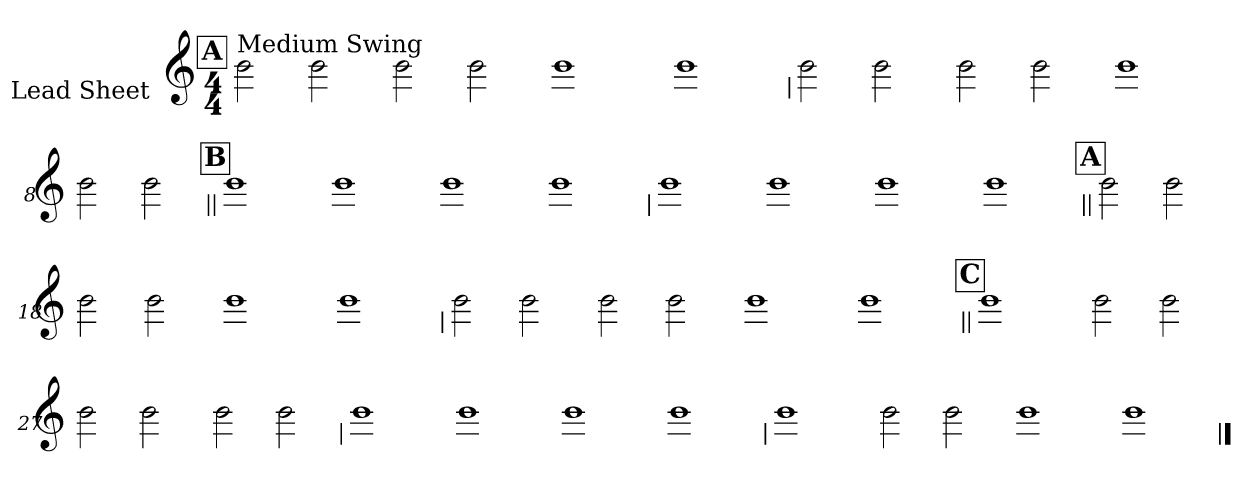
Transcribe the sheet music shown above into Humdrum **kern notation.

**kern
*part1
*staff1
*I"Lead Sheet
*stria0
*clefG2
*k[]
*C:
*M4/4
!!LO:REH:place=s1:a:t=A
=1||
!LO:TX:a:t=Medium Swing
2b
2b
=2-
2b
2b
=3-
1b
=4-
1b
!!LO:LB:g=z
=5
2b
2b
=6-
2b
2b
=7-
1b
=8-
2b
2b
!!LO:LB:g=z
!!LO:REH:place=s1:a:t=B
=9||
1b
=10-
1b
=11-
1b
=12-
1b
!!LO:LB:g=z
=13
1b
=14-
1b
=15-
1b
=16-
1b
!!LO:LB:g=z
!!LO:REH:place=s1:a:t=A
=17||
2b
2b
=18-
2b
2b
=19-
1b
=20-
1b
!!LO:LB:g=z
=21
2b
2b
=22-
2b
2b
=23-
1b
=24-
1b
!!LO:LB:g=z
!!LO:REH:place=s1:a:t=C
=25||
1b
=26-
2b
2b
=27-
2b
2b
=28-
2b
2b
!!LO:LB:g=z
=29
1b
=30-
1b
=31-
1b
=32-
1b
!!LO:LB:g=z
=33
1b
=34-
2b
2b
=35-
1b
=36-
1b
==
*-
